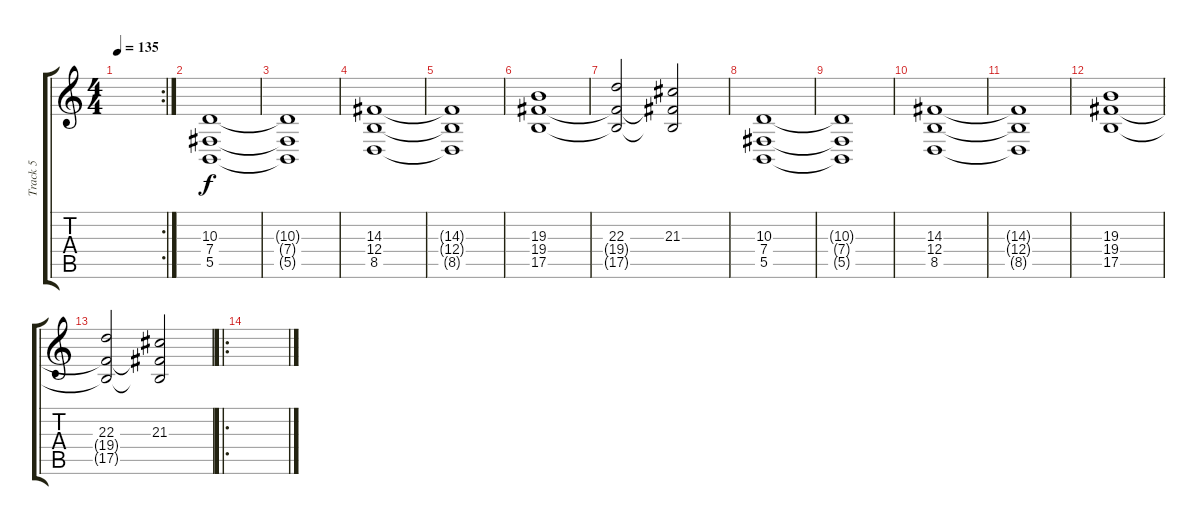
\track ("Track 5" "Track 5") {instrument stringensemble2}
\staff {score tabs}
\tuning (Db4 Ab3 E3 B2 Gb2 B1) {hide}
\rc 2
\ts (4 4)
\tempo 135
\clef g2
\ks c
|
(10.3 7.4 5.5).1 |
(10.3{t} 7.4{t} 5.5{t}).1 |
(14.3 12.4 8.5).1 |
(14.3{t} 12.4{t} 8.5{t}).1 |
(19.3 19.4 17.5).1 |
(22.3 19.4{t} 17.5{t}).2 (21.3 19.4{t} 17.5{t}).2 |
(10.3 7.4 5.5).1 |
(10.3{t} 7.4{t} 5.5{t}).1 |
(14.3 12.4 8.5).1 |
(14.3{t} 12.4{t} 8.5{t}).1 |
(19.3 19.4 17.5).1 |
(22.3 19.4{t} 17.5{t}).2 (21.3 19.4{t} 17.5{t}).2 |
\ro
